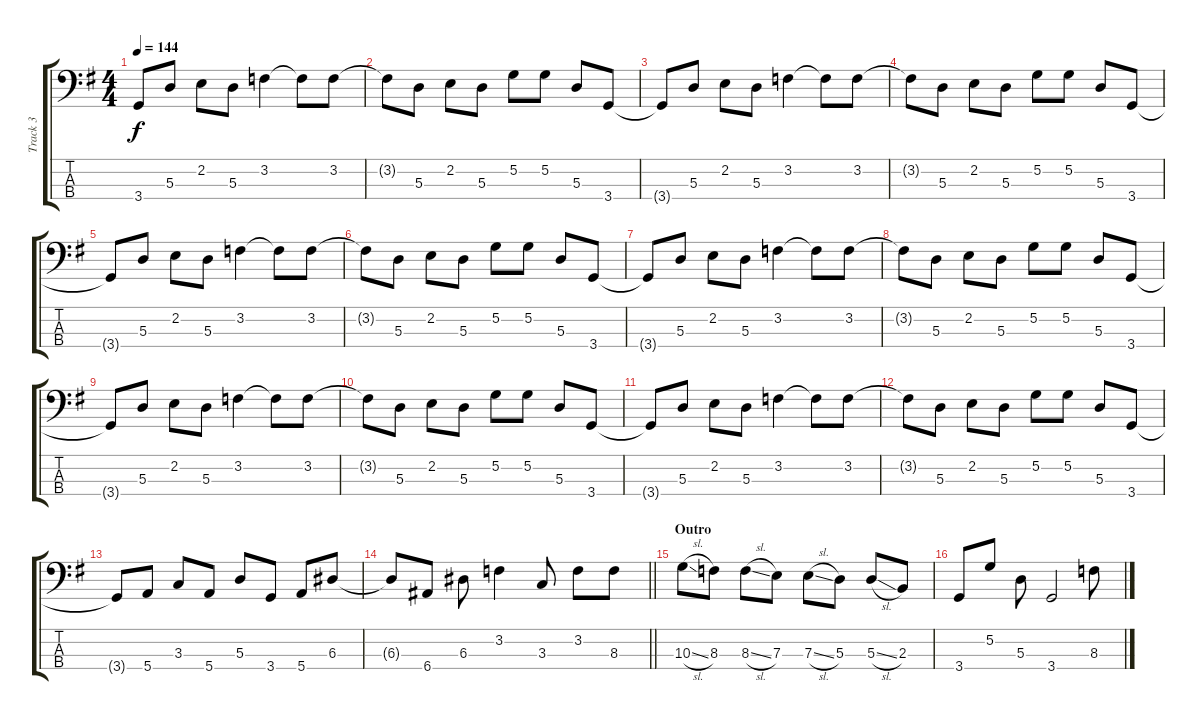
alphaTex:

\track ("Track 3" "Track 3") {instrument electricbasspick}
\staff {score tabs}
\tuning (G2 D2 A1 E1) {hide}
\ts (4 4)
\tempo 144
\clef f4
\ks g
3.4{t}.8{dy f} 5.3.8 2.2.8 5.3.8 3.2.4 3.2{t}.8 3.2.8 |
3.2{t}.8 5.3.8 2.2.8 5.3.8 5.2.8 5.2.8 5.3.8 3.4.8 |
3.4{t}.8 5.3.8 2.2.8 5.3.8 3.2.4 3.2{t}.8 3.2.8 |
3.2{t}.8 5.3.8 2.2.8 5.3.8 5.2.8 5.2.8 5.3.8 3.4.8 |
3.4{t}.8 5.3.8 2.2.8 5.3.8 3.2.4 3.2{t}.8 3.2.8 |
3.2{t}.8 5.3.8 2.2.8 5.3.8 5.2.8 5.2.8 5.3.8 3.4.8 |
3.4{t}.8 5.3.8 2.2.8 5.3.8 3.2.4 3.2{t}.8 3.2.8 |
3.2{t}.8 5.3.8 2.2.8 5.3.8 5.2.8 5.2.8 5.3.8 3.4.8 |
3.4{t}.8 5.3.8 2.2.8 5.3.8 3.2.4 3.2{t}.8 3.2.8 |
3.2{t}.8 5.3.8 2.2.8 5.3.8 5.2.8 5.2.8 5.3.8 3.4.8 |
3.4{t}.8 5.3.8 2.2.8 5.3.8 3.2.4 3.2{t}.8 3.2.8 |
3.2{t}.8 5.3.8 2.2.8 5.3.8 5.2.8 5.2.8 5.3.8 3.4.8 |
3.4{t}.8 5.4.8 3.3.8 5.4.8 5.3.8 3.4.8 5.4.8 6.3.8 |
\barLineRight lightlight
6.3{t}.8 6.4.8 6.3.8 3.2.4 3.3.8 3.2.8 8.3.8 |
\section ("" "Outro")
10.3{sl}.8 8.3.8 8.3{sl}.8 7.3.8 7.3{sl}.8 5.3.8 5.3{sl}.8 2.3.8 |
3.4.8 5.2.8 5.3.8 3.4.2 8.3.8
